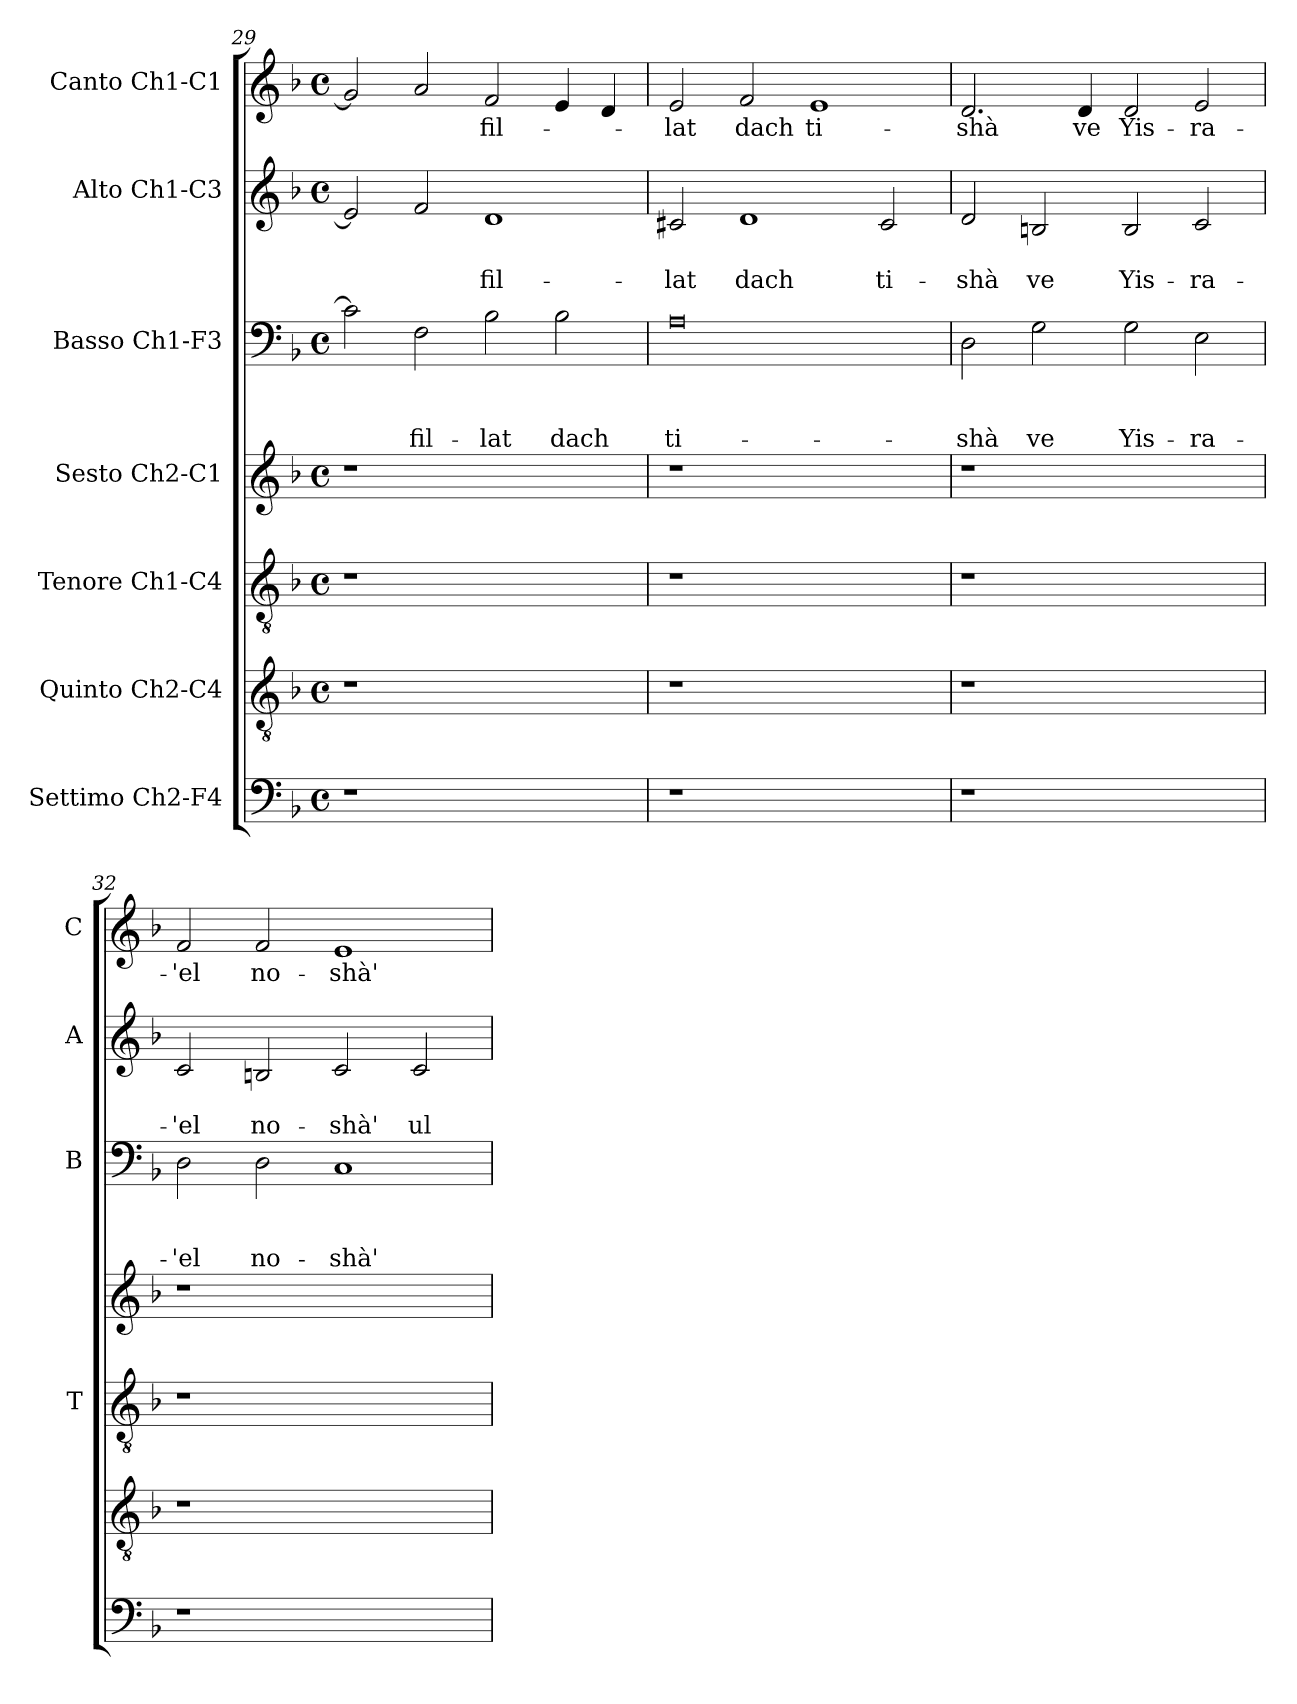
**kern	**kern	**kern	**kern	**kern	**text	**text	**text	**kern	**text	**text	**kern	**text
*part7	*part6	*part5	*part4	*part3	*part3	*part3	*part3	*part2	*part2	*part2	*part1	*part1
*staff7	*staff6	*staff5	*staff4	*staff3	*staff3	*staff3	*staff3	*staff2	*staff2	*staff2	*staff1	*staff1
*I"Settimo Ch2-F4	*I"Quinto Ch2-C4	*I"Tenore Ch1-C4	*I"Sesto Ch2-C1	*I"Basso Ch1-F3	*	*	*	*I"Alto Ch1-C3	*	*	*I"Canto Ch1-C1	*
*	*	*I'T	*	*I'B	*	*	*	*I'A	*	*	*I'C	*
*clefF4	*clefGv2	*clefGv2	*clefG2	*clefF4	*	*	*	*clefG2	*	*	*clefG2	*
*k[b-]	*k[b-]	*k[b-]	*k[b-]	*k[b-]	*	*	*	*k[b-]	*	*	*k[b-]	*
*F:	*F:	*F:	*F:	*F:	*	*	*	*F:	*	*	*F:	*
*M4/4	*M4/4	*M4/4	*M4/4	*M4/4	*	*	*	*M4/4	*	*	*M4/4	*
*met(c)	*met(c)	*met(c)	*met(c)	*met(c)	*	*	*	*met(c)	*	*	*met(c)	*
=29	=29	=29	=29	=29	=29	=29	=29	=29	=29	=29	=29	=29
1r	1r	1r	1r	2c\]	.	.	.	2e/]	.	.	2g/]	.
!	!	!	!	!	!	!	!LO:LY:b	!	!	!	!	!
.	.	.	.	2F\	.	.	-fil-	2f/	.	.	2a/	.
!	!	!	!	!	!	!	!LO:LY:b	!	!	!LO:LY:b	!	!LO:LY:b
1ryy	1ryy	1ryy	1ryy	2B-\	.	.	-lat	1d	.	-fil-	2f/	-fil-
!	!	!	!	!	!	!	!LO:LY:b	!	!	!	!	!
.	.	.	.	2B-\	.	.	dach	.	.	.	4e/	.
.	.	.	.	.	.	.	.	.	.	.	4d/	.
=30	=30	=30	=30	=30	=30	=30	=30	=30	=30	=30	=30	=30
!	!	!	!	!	!	!	!LO:LY:b	!	!	!LO:LY:b	!	!LO:LY:b
1r	1r	1r	1r	0A	.	.	ti-	2c#X/	.	-lat	2e/	-lat
!	!	!	!	!	!	!	!	!	!	!LO:LY:b	!	!LO:LY:b
.	.	.	.	.	.	.	.	1d	.	dach	2f/	dach
!	!	!	!	!	!	!	!	!	!	!	!	!LO:LY:b
1ryy	1ryy	1ryy	1ryy	.	.	.	.	.	.	.	1e	ti-
!	!	!	!	!	!	!	!	!	!	!LO:LY:b	!	!
.	.	.	.	.	.	.	.	2c#/	.	ti-	.	.
=31	=31	=31	=31	=31	=31	=31	=31	=31	=31	=31	=31	=31
!	!	!	!	!	!	!	!LO:LY:b	!	!	!LO:LY:b	!	!LO:LY:b
1r	1r	1r	1r	2D\	.	.	-shà	2d/	.	-shà	2.d/	-shà
!	!	!	!	!	!	!	!LO:LY:b	!	!	!LO:LY:b	!	!
.	.	.	.	2G\	.	.	ve	2Bn/	.	ve	.	.
!	!	!	!	!	!	!	!	!	!	!	!	!LO:LY:b
.	.	.	.	.	.	.	.	.	.	.	4d/	ve
!	!	!	!	!	!	!	!LO:LY:b	!	!	!LO:LY:b	!	!LO:LY:b
1ryy	1ryy	1ryy	1ryy	2G\	.	.	Yis-	2B/	.	Yis-	2d/	Yis-
!	!	!	!	!	!	!	!LO:LY:b	!	!	!LO:LY:b	!	!LO:LY:b
.	.	.	.	2E\	.	.	-ra-	2c/	.	-ra-	2e/	-ra-
=32	=32	=32	=32	=32	=32	=32	=32	=32	=32	=32	=32	=32
!	!	!	!	!	!	!	!LO:LY:b	!	!	!LO:LY:b	!	!LO:LY:b
1r	1r	1r	1r	2D\	.	.	-'el	2c/	.	-'el	2f/	-'el
!	!	!	!	!	!	!	!LO:LY:b	!	!	!LO:LY:b	!	!LO:LY:b
.	.	.	.	2D\	.	.	no-	2Bn/	.	no-	2f/	no-
!	!	!	!	!	!	!	!LO:LY:b	!	!	!LO:LY:b	!	!LO:LY:b
1ryy	1ryy	1ryy	1ryy	1C	.	.	-shà'	2c/	.	-shà'	1e	-shà'
!	!	!	!	!	!	!	!	!	!	!LO:LY:b	!	!
.	.	.	.	.	.	.	.	2c/	.	ul-	.	.
=	=	=	=	=	=	=	=	=	=	=	=	=
*-	*-	*-	*-	*-	*-	*-	*-	*-	*-	*-	*-	*-
